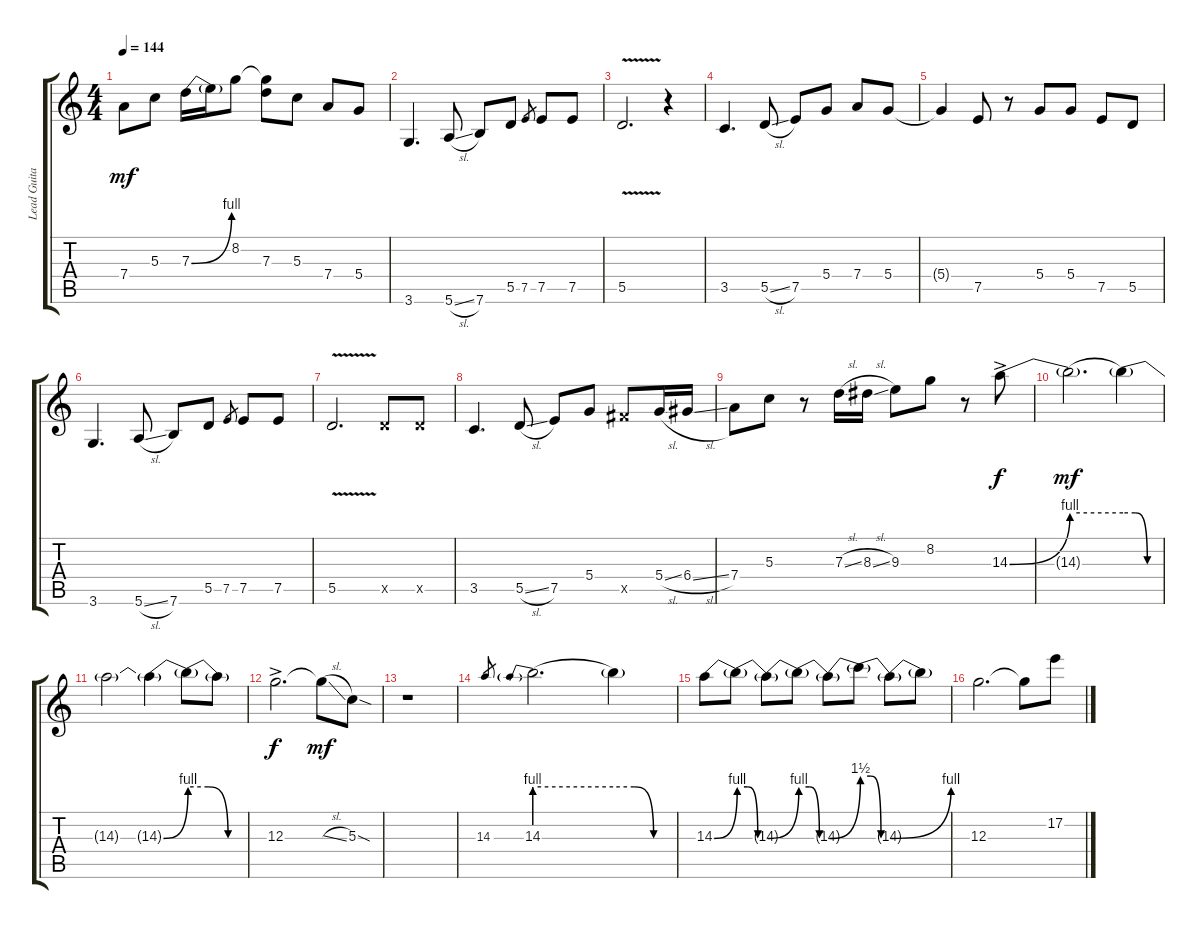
\track ("Lead Guitar" "Lead Guita") {instrument electricguitarclean}
\staff {score tabs}
\tuning (E4 B3 G3 D3 A2 E2) {hide}
\ts (4 4)
\tempo 144
\clef g2
\ks c
7.4.8{dy mf} 5.3.8 7.3{be (bend 0 0 60 4)}.16 7.3{t}.16 8.2.8 (8.2{t} 7.3).8 5.3.8 7.4.8 5.4.8 |
3.6.4{d} 5.6{sl}.8 7.6.8 5.5.8 7.5.8{gr} 7.5.8 7.5.8 |
5.5{v}.2{d} r.4 |
3.5.4{d} 5.5{sl}.8 7.5.8 5.4.8 7.4.8 5.4.8 |
5.4{t}.4 7.5.8 r.8 5.4.8 5.4.8 7.5.8 5.5.8 |
3.6.4{d} 5.6{sl}.8 7.6.8 5.5.8 7.5.8{gr} 7.5.8 7.5.8 |
5.5{v}.2{d} 5.5{x}.8 5.5{x}.8 |
3.5.4{d} 5.5{sl}.8 7.5.8 5.4.8 9.5{x}.8 5.4{sl}.16 6.4{sl}.16 |
7.4.8 5.3.8 r.8 7.3{sl}.16 8.3{sl}.16 9.3.8 8.2.8 r.8 14.3{be (bend 0 0 60 4) ac}.8{dy f} |
14.3{be (hold 0 4 60 4) t}.2{d dy mf} 14.3{be (custom 0 4 20 4 40 0 60 0) t}.4 |
14.3{t}.2 14.3{be (bend 0 0 60 4) t}.4 14.3{be (custom 0 4 20 4 40 0 60 0) t}.8 14.3{t}.8 |
12.3{ac}.2{d dy f} 12.3{sl t}.8{dy mf} 5.3{sod}.8 |
r.1 |
14.3.8{gr} 14.3{be (prebend 0 4 60 4)}.2{d} 14.3{be (custom 0 4 20 4 40 0 60 0) t}.4 |
14.3{be (bend 0 0 60 4)}.8 14.3{be (custom 0 4 20 4 40 0 60 0) t}.8 14.3{be (bend 0 0 60 4) t}.8 14.3{be (custom 0 4 20 4 40 0 60 0) t}.8 14.3{be (bend 0 0 60 6) t}.8 14.3{be (custom 0 6 20 6 40 0 60 0) t}.8 14.3{be (bend 0 0 60 4) t}.8 14.3{t}.8 |
12.3.2{d} 12.3{t}.8 17.2.8
